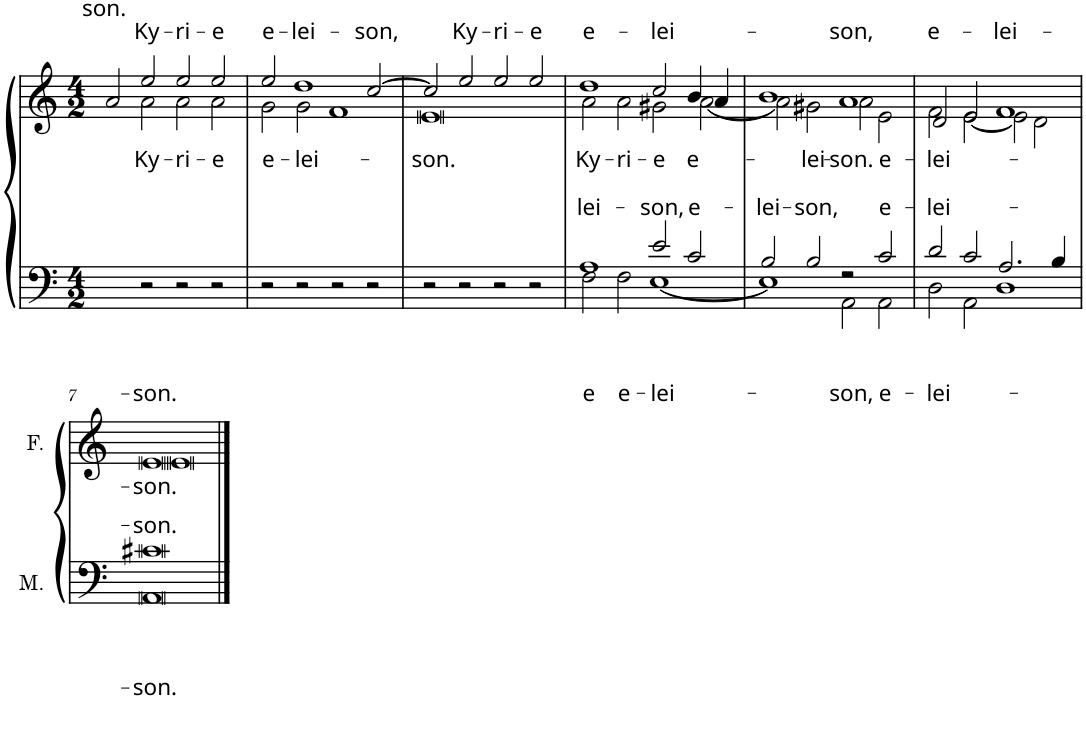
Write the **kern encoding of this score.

**kern	**text	**text	**text	**text	**kern	**text	**text
*part2	*part2	*part2	*part2	*part2	*part1	*part1	*part1
*staff2	*staff2	*staff2	*staff2	*staff2	*staff1	*staff1	*staff1
*I"Männer	*	*	*	*	*I"Frauen	*	*
*I'M.	*	*	*	*	*I'F.	*	*
*clefF4	*	*	*	*	*clefG2	*	*
*k[]	*	*	*	*	*k[]	*	*
*M4/2	*	*	*	*	*M4/2	*	*
=1	=1	=1	=1	=1	=1	=1	=1
!	!	!	!	!	!	!	!LO:LY:a
*	*	*	*	*	*^	*	*
2ryy	.	.	.	.	2a/	2ryy	.	son.
!	!	!	!	!	!	!	!	!LO:LY:a
!	!	!	!	!	!	!	!LO:LY:b	!
2r	.	.	.	.	2ee/	2a\	Ky-	Ky-
!	!	!	!	!	!	!	!	!LO:LY:a
!	!	!	!	!	!	!	!LO:LY:b	!
2r	.	.	.	.	2ee/	2a\	-ri-	-ri-
!	!	!	!	!	!	!	!	!LO:LY:a
!	!	!	!	!	!	!	!LO:LY:b	!
2r	.	.	.	.	2ee/	2a\	-e	-e
=2	=2	=2	=2	=2	=2	=2	=2	=2
!	!	!	!	!	!	!	!	!LO:LY:a
!	!	!	!	!	!	!	!LO:LY:b	!
2r	.	.	.	.	2ee/	2g\	e-	e-
!	!	!	!	!	!	!	!	!LO:LY:a
!	!	!	!	!	!	!	!LO:LY:b	!
2r	.	.	.	.	1dd	2g\	-lei-	-lei-
2r	.	.	.	.	.	1f	.	.
!	!	!	!	!	!	!	!	!LO:LY:a
2r	.	.	.	.	[>2cc/	.	.	-son,
=3	=3	=3	=3	=3	=3	=3	=3	=3
!	!	!	!	!	!	!	!LO:LY:b	!
2r	.	.	.	.	2cc/]	0e	-son.	.
!	!	!	!	!	!	!	!	!LO:LY:a
2r	.	.	.	.	2ee/	.	.	Ky-
!	!	!	!	!	!	!	!	!LO:LY:a
2r	.	.	.	.	2ee/	.	.	-ri-
!	!	!	!	!	!	!	!	!LO:LY:a
2r	.	.	.	.	2ee/	.	.	-e
=4	=4	=4	=4	=4	=4	=4	=4	=4
!	!	!	!	!LO:LY:a	!	!	!	!
*^	*	*	*	*	*	*	*	*
!	!	!	!	!LO:LY:b	!	!	!	!	!LO:LY:a
!	!	!	!	!	!	!	!	!LO:LY:b	!
1A	2F\	.	.	-e	-lei-	1dd	2a\	Ky-	e-
!	!	!	!	!LO:LY:b	!	!	!	!LO:LY:b	!
.	2F\	.	.	e-	.	.	2a\	-ri-	.
!	!	!	!	!	!LO:LY:a	!	!	!	!
!	!	!	!	!LO:LY:b	!	!	!	!	!LO:LY:a
!	!	!	!	!	!	!	!	!LO:LY:b	!
2e/	[<1E	.	.	-lei-	-son,	2cc/	2g#X\	-e	-lei-
!	!	!	!	!	!LO:LY:a	!	!	!LO:LY:b	!
2c/	.	.	.	.	e-	4b/	[<2a\	e-	.
.	.	.	.	.	.	4a/	.	.	.
=5	=5	=5	=5	=5	=5	=5	=5	=5	=5
!	!	!	!	!	!LO:LY:a	!	!	!	!
2B/	1E]	.	.	.	-lei-	1b	2a\]	.	.
!	!	!	!	!	!LO:LY:a	!	!	!LO:LY:b	!
2B/	.	.	.	.	-son,	.	2g#X\	-lei-	.
!	!	!	!	!LO:LY:b	!	!	!	!	!LO:LY:a
!	!	!	!	!	!	!	!	!LO:LY:b	!
2r	2AA\	.	.	-son,	.	1a	2a\	-son.	-son,
!	!	!	!	!	!LO:LY:a	!	!	!	!
!	!	!	!	!LO:LY:b	!	!	!	!LO:LY:b	!
2c/	2AA\	.	.	e-	e-	.	2e\	e-	.
=6	=6	=6	=6	=6	=6	=6	=6	=6	=6
!	!	!	!	!	!LO:LY:a	!	!	!	!
!	!	!	!	!LO:LY:b	!	!	!	!	!LO:LY:a
!	!	!	!	!	!	!	!	!LO:LY:b	!
2d/	2D\	.	.	-lei-	-lei-	2d/	2f\	-lei-	e-
2c/	2AA\	.	.	.	.	2e/	[<2e\	.	.
!	!	!	!	!	!	!	!	!	!LO:LY:a
2.A/	1D	.	.	.	.	1f	2e\]	.	-lei-
.	.	.	.	.	.	.	2d\	.	.
4B/	.	.	.	.	.	.	.	.	.
!!LO:LB:g=z	!!
=7	=7	=7	=7	=7	=7	=7	=7	=7	=7
!	!	!	!	!	!LO:LY:a	!	!	!	!
!	!	!	!	!LO:LY:b	!	!	!	!	!LO:LY:a
!	!	!	!	!	!	!	!	!LO:LY:b	!
0c#X	0AA	.	.	-son.	-son.	0e	0e	-son.	-son.
*v	*v	*	*	*	*	*	*	*	*
*	*	*	*	*	*v	*v	*	*
==	==	==	==	==	==	==	==
*-	*-	*-	*-	*-	*-	*-	*-
